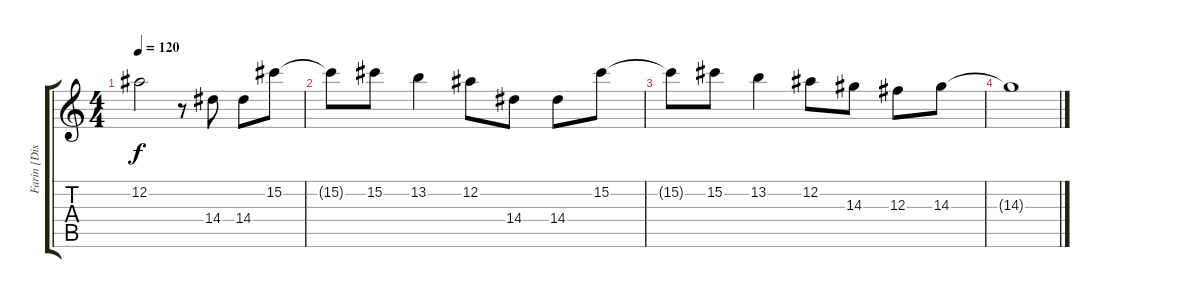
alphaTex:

\track ("Farin [Dist]" "Farin [Dis") {instrument overdrivenguitar}
\staff {score tabs}
\tuning (Eb4 Bb3 Gb3 Db3 Ab2 Eb2) {hide}
\ts (4 4)
\tempo 120
\clef g2
\ks c
12.2{t}.2{dy f} r.8 14.4.8 14.4.8 15.2.8 |
15.2{t}.8 15.2.8 13.2.4 12.2.8 14.4.8 14.4.8 15.2.8 |
15.2{t}.8 15.2.8 13.2.4 12.2.8 14.3.8 12.3.8 14.3.8 |
14.3{t}.1
